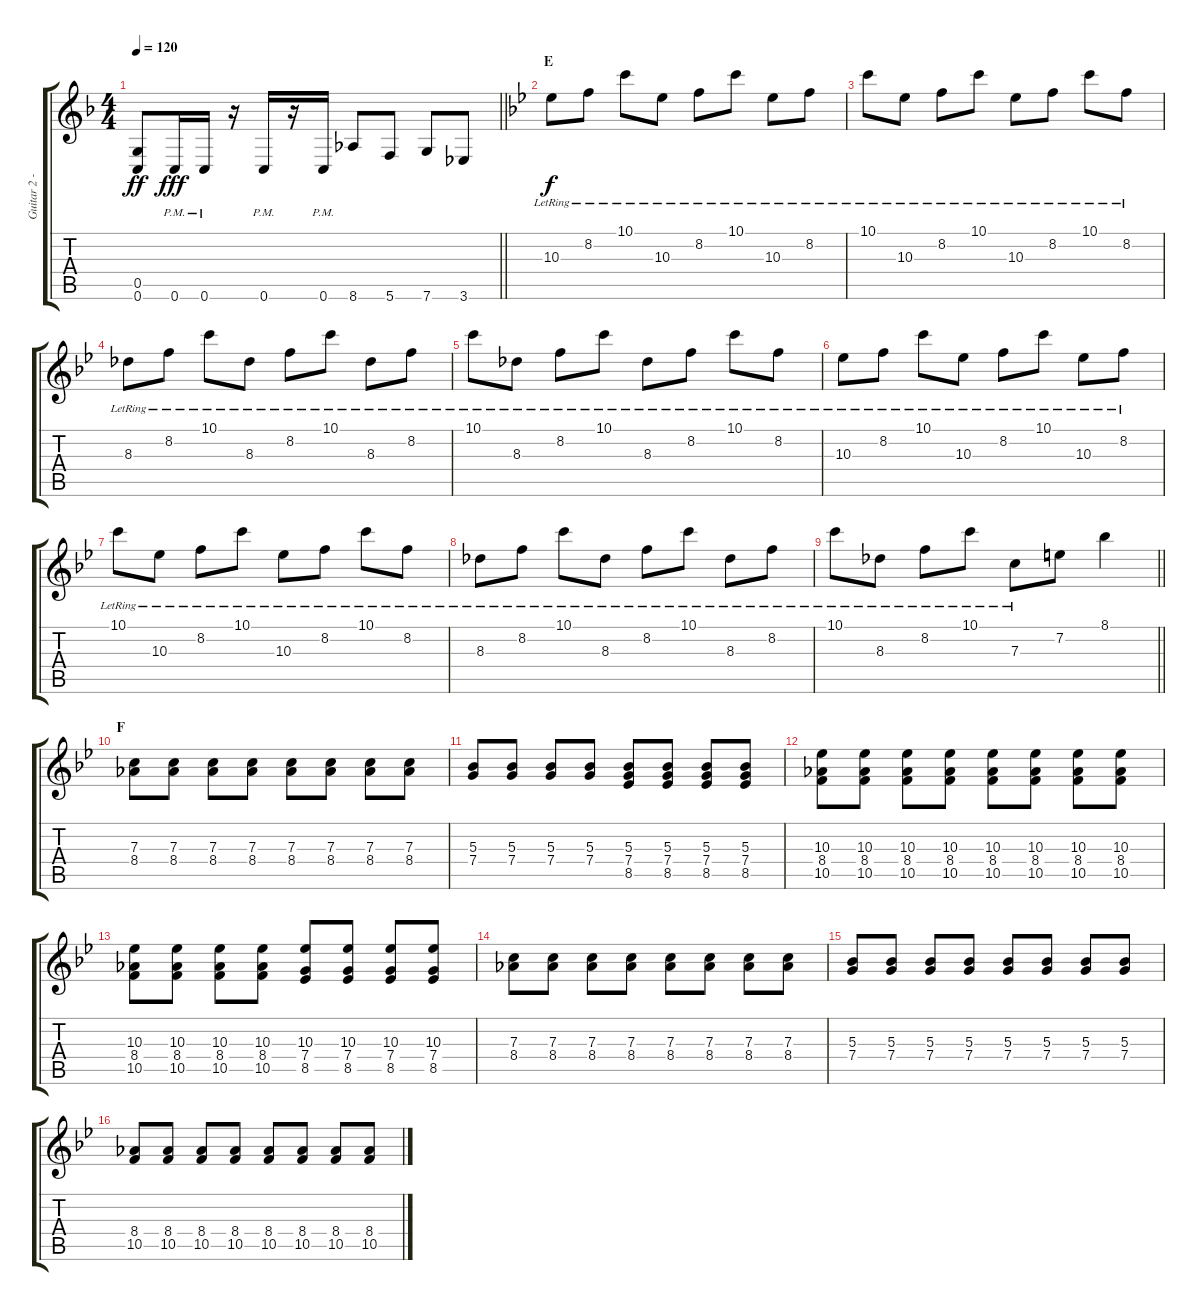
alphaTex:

\track ("Guitar 2 - Aoi" "Guitar 2 -") {instrument distortionguitar}
\staff {score tabs}
\tuning (D4 A3 F3 C3 G2 C2) {hide}
\ts (4 4)
\tempo 120
\clef g2
\barLineRight lightlight
\ks f
(0.5 0.6).8{dy ff} 0.6{pm}.16{dy fff} 0.6{pm}.16 r.16 0.6{pm}.16 r.16 0.6{pm}.16 8.6.8 5.6.8 7.6.8 3.6.8 |
\section ("" "E")
\ks bb
10.3{lr}.8{dy f} 8.2{lr}.8 10.1{lr}.8 10.3{lr}.8 8.2{lr}.8 10.1{lr}.8 10.3{lr}.8 8.2{lr}.8 |
10.1{lr}.8 10.3{lr}.8 8.2{lr}.8 10.1{lr}.8 10.3{lr}.8 8.2{lr}.8 10.1{lr}.8 8.2{lr}.8 |
8.3{lr}.8 8.2{lr}.8 10.1{lr}.8 8.3{lr}.8 8.2{lr}.8 10.1{lr}.8 8.3{lr}.8 8.2{lr}.8 |
10.1{lr}.8 8.3{lr}.8 8.2{lr}.8 10.1{lr}.8 8.3{lr}.8 8.2{lr}.8 10.1{lr}.8 8.2{lr}.8 |
10.3{lr}.8 8.2{lr}.8 10.1{lr}.8 10.3{lr}.8 8.2{lr}.8 10.1{lr}.8 10.3{lr}.8 8.2{lr}.8 |
10.1{lr}.8 10.3{lr}.8 8.2{lr}.8 10.1{lr}.8 10.3{lr}.8 8.2{lr}.8 10.1{lr}.8 8.2{lr}.8 |
8.3{lr}.8 8.2{lr}.8 10.1{lr}.8 8.3{lr}.8 8.2{lr}.8 10.1{lr}.8 8.3{lr}.8 8.2{lr}.8 |
\barLineRight lightlight
10.1{lr}.8 8.3{lr}.8 8.2{lr}.8 10.1{lr}.8 7.3{lr}.8 7.2.8 8.1.4 |
\section ("" "F")
(7.3 8.4).8 (7.3 8.4).8 (7.3 8.4).8 (7.3 8.4).8 (7.3 8.4).8 (7.3 8.4).8 (7.3 8.4).8 (7.3 8.4).8 |
(5.3 7.4).8 (5.3 7.4).8 (5.3 7.4).8 (5.3 7.4).8 (5.3 7.4 8.5).8 (5.3 7.4 8.5).8 (5.3 7.4 8.5).8 (5.3 7.4 8.5).8 |
(10.3 8.4 10.5).8 (10.3 8.4 10.5).8 (10.3 8.4 10.5).8 (10.3 8.4 10.5).8 (10.3 8.4 10.5).8 (10.3 8.4 10.5).8 (10.3 8.4 10.5).8 (10.3 8.4 10.5).8 |
(10.3 8.4 10.5).8 (10.3 8.4 10.5).8 (10.3 8.4 10.5).8 (10.3 8.4 10.5).8 (10.3 7.4 8.5).8 (10.3 7.4 8.5).8 (10.3 7.4 8.5).8 (10.3 7.4 8.5).8 |
(7.3 8.4).8 (7.3 8.4).8 (7.3 8.4).8 (7.3 8.4).8 (7.3 8.4).8 (7.3 8.4).8 (7.3 8.4).8 (7.3 8.4).8 |
(5.3 7.4).8 (5.3 7.4).8 (5.3 7.4).8 (5.3 7.4).8 (5.3 7.4).8 (5.3 7.4).8 (5.3 7.4).8 (5.3 7.4).8 |
(8.4 10.5).8 (8.4 10.5).8 (8.4 10.5).8 (8.4 10.5).8 (8.4 10.5).8 (8.4 10.5).8 (8.4 10.5).8 (8.4 10.5).8
